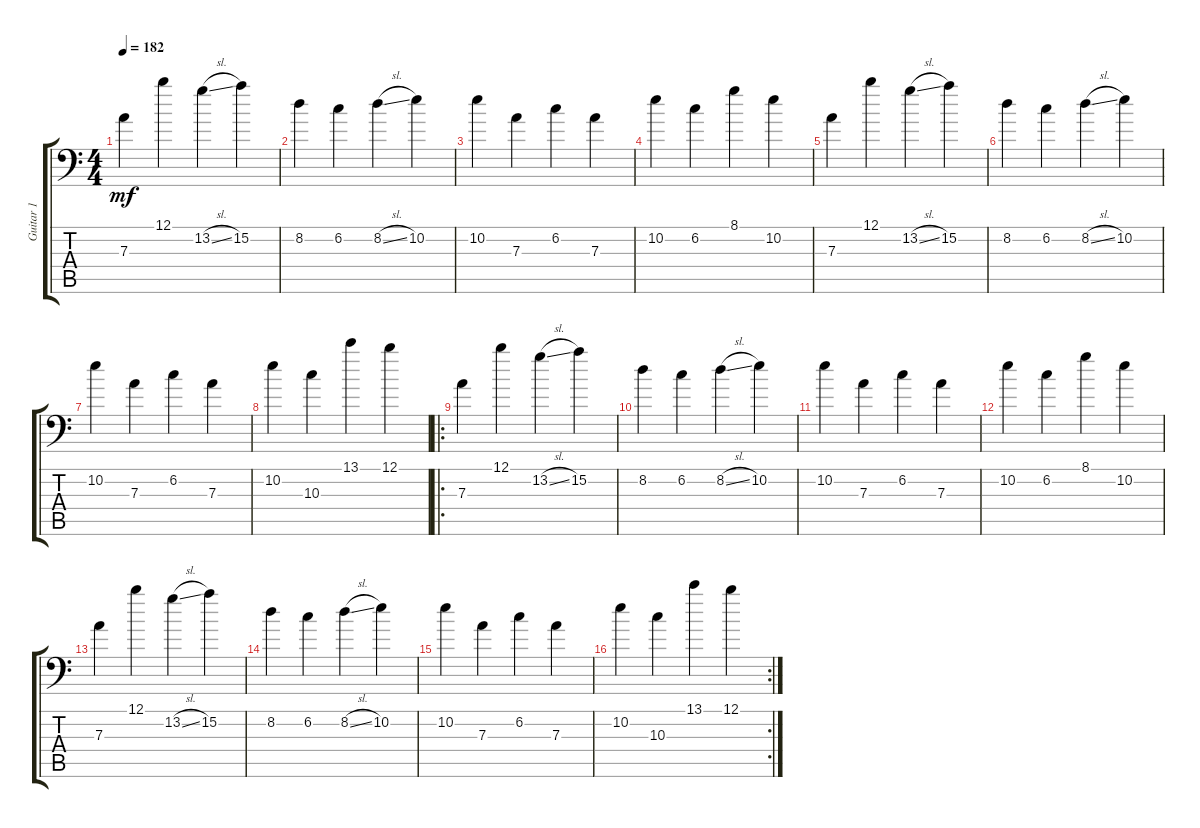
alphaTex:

\track ("Guitar 1" "Guitar 1") {instrument overdrivenguitar}
\staff {score tabs}
\tuning (B3 Gb3 D3 A2 E2 A1) {hide}
\ts (4 4)
\tempo 182
\clef f4
\ks c
7.3.4{dy mf} 12.1.4 13.2{sl}.4 15.2.4 |
8.2.4 6.2.4 8.2{sl}.4 10.2.4 |
10.2.4 7.3.4 6.2.4 7.3.4 |
10.2.4 6.2.4 8.1.4 10.2.4 |
7.3.4 12.1.4 13.2{sl}.4 15.2.4 |
8.2.4 6.2.4 8.2{sl}.4 10.2.4 |
10.2.4 7.3.4 6.2.4 7.3.4 |
10.2.4 10.3.4 13.1.4 12.1.4 |
\ro
7.3.4 12.1.4 13.2{sl}.4 15.2.4 |
8.2.4 6.2.4 8.2{sl}.4 10.2.4 |
10.2.4 7.3.4 6.2.4 7.3.4 |
10.2.4 6.2.4 8.1.4 10.2.4 |
7.3.4 12.1.4 13.2{sl}.4 15.2.4 |
8.2.4 6.2.4 8.2{sl}.4 10.2.4 |
10.2.4 7.3.4 6.2.4 7.3.4 |
\rc 2
10.2.4 10.3.4 13.1.4 12.1.4
